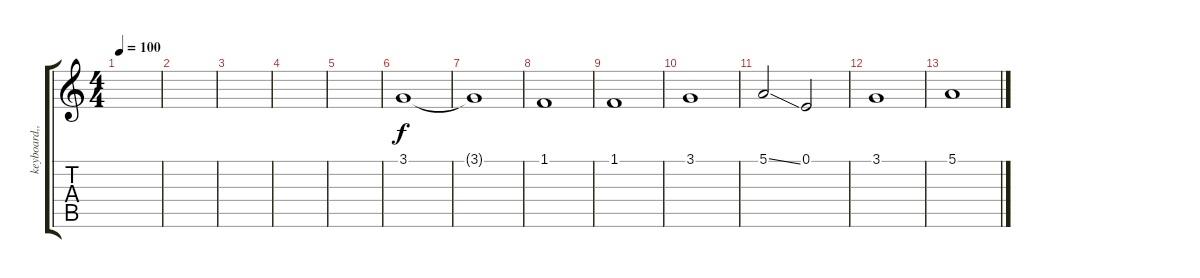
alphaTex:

\track ("keyboard,,," "keyboard,,") {instrument lead6voice}
\staff {score tabs}
\tuning (E4 B3 G3 D3 A2 E2) {hide}
\ts (4 4)
\tempo 100
\clef g2
\ks c
|
|
|
|
|
3.1.1 |
3.1{t}.1 |
1.1.1 |
1.1.1 |
3.1.1 |
5.1{ss}.2 0.1.2 |
3.1.1 |
5.1.1
